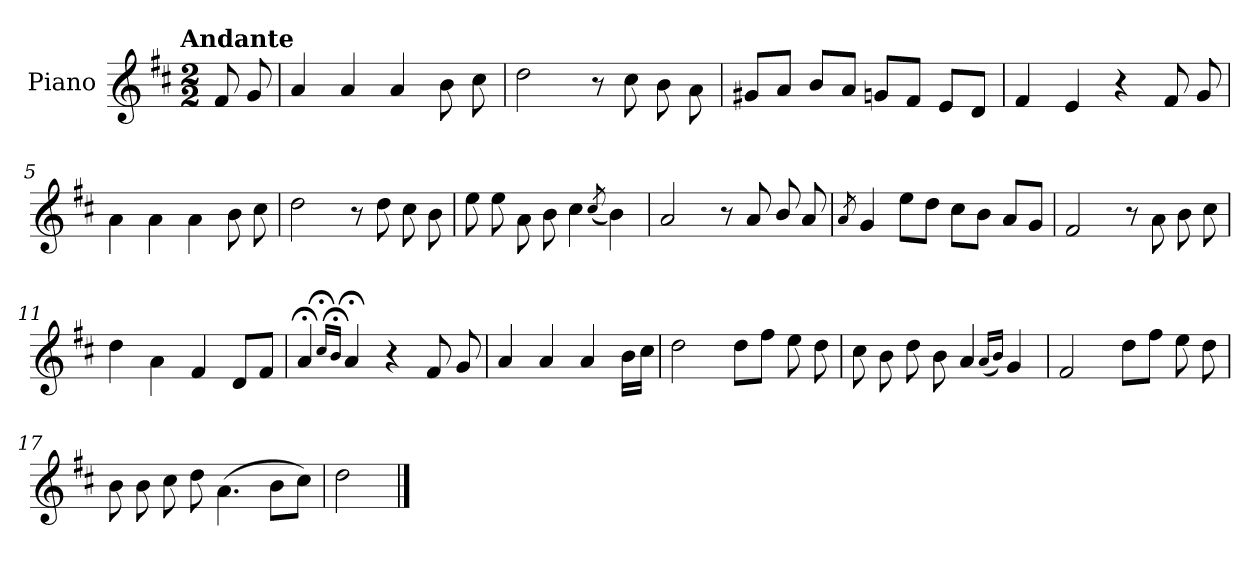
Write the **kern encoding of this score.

**kern
*part1
*staff1
*I"Piano
*I'Pno.
*clefG2
*k[f#c#]
!!LO:TX:omd:t=Andante
*M2/2
*MM92
=
8f#/
8g/
=1
4a/
4a/
4a/
8b\
8cc#\
=2
2dd\
8r
8cc#\
8b\
8a\
=3
8g#X/L
8a/J
8b/L
8a/J
8gn/L
8f#/J
8e/L
8d/J
!!LO:LB:g=z
=4
4f#/
4e/
4r
8f#/
8g/
=5
4a\
4a\
4a\
8b\
8cc#\
=6
2dd\
8r
8dd\
8cc#\
8b\
=7
8ee\
8ee\
8a\
8b\
4cc#\
(<8qcc#/
4b\)
=8
2a/
8r
8a/
8b/
8a/
!!LO:LB:g=z
=9
8qa/
4g/
8ee\L
8dd\J
8cc#\L
8b\J
8a/L
8g/J
=10
2f#/
8r
8a\
8b\
8cc#\
=11
4dd\
4a\
4f#/
8d/L
8f#/J
=12
4a;</
16qqcc#;</LL
16qqb;</JJ
4a;</
4r
8f#/
8g/
=13
4a/
4a/
4a/
16b\LL
16cc#\JJ
=14
2dd\
8dd\L
8ff#\J
8ee\
8dd\
!!LO:LB:g=z
=15
8cc#\
8b\
8dd\
8b\
4a/
(<16qqa/LL
16qqb/JJ)
4g/
=16
2f#/
8dd\L
8ff#\J
8ee\
8dd\
=17
8b\
8b\
8cc#\
8dd\
(>4.a\
8b\L
8cc#\J)
=18
2dd\
==
*-
